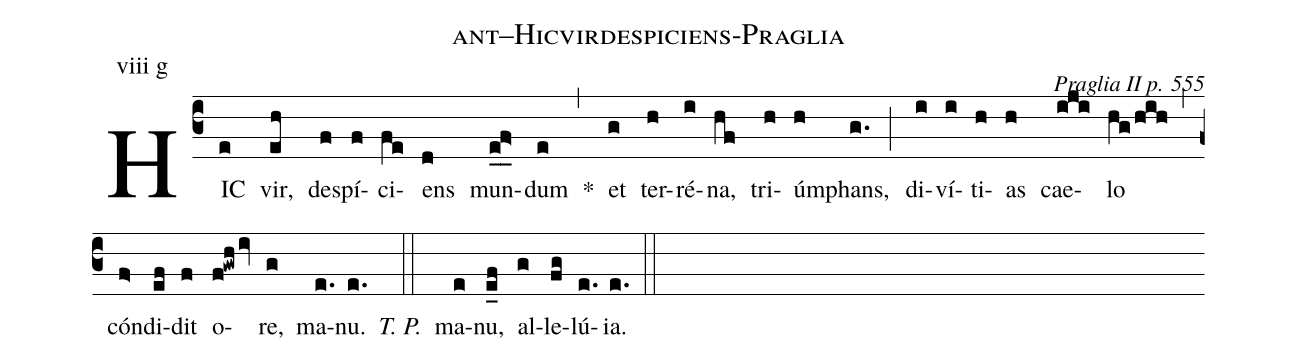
name: ant--Hicvirdespiciens-Praglia;
commentary: Praglia II p. 555;
annotation: viii g;
%%
(c3) HIC(e) vir,(eh) de(f)spí(f)ci(fe)ens(d) mun(e_0f>_0)dum(e) *(,) et(g) ter(h)ré(i)na,(hf) tri(h)úm(h)phans,(g.) (;) di(i)ví(i)ti(h)as(h) cae(iji)lo(hg/hih) (,) cón(f>)di(ef)dit(f) o(f!gwh/iv)re,(g) ma(e.)nu.(e.) <i>T. P.</i>(::) ma(e)nu,(e_f) al(g)le(fg)lú(e.)ia.(e.) (::)
